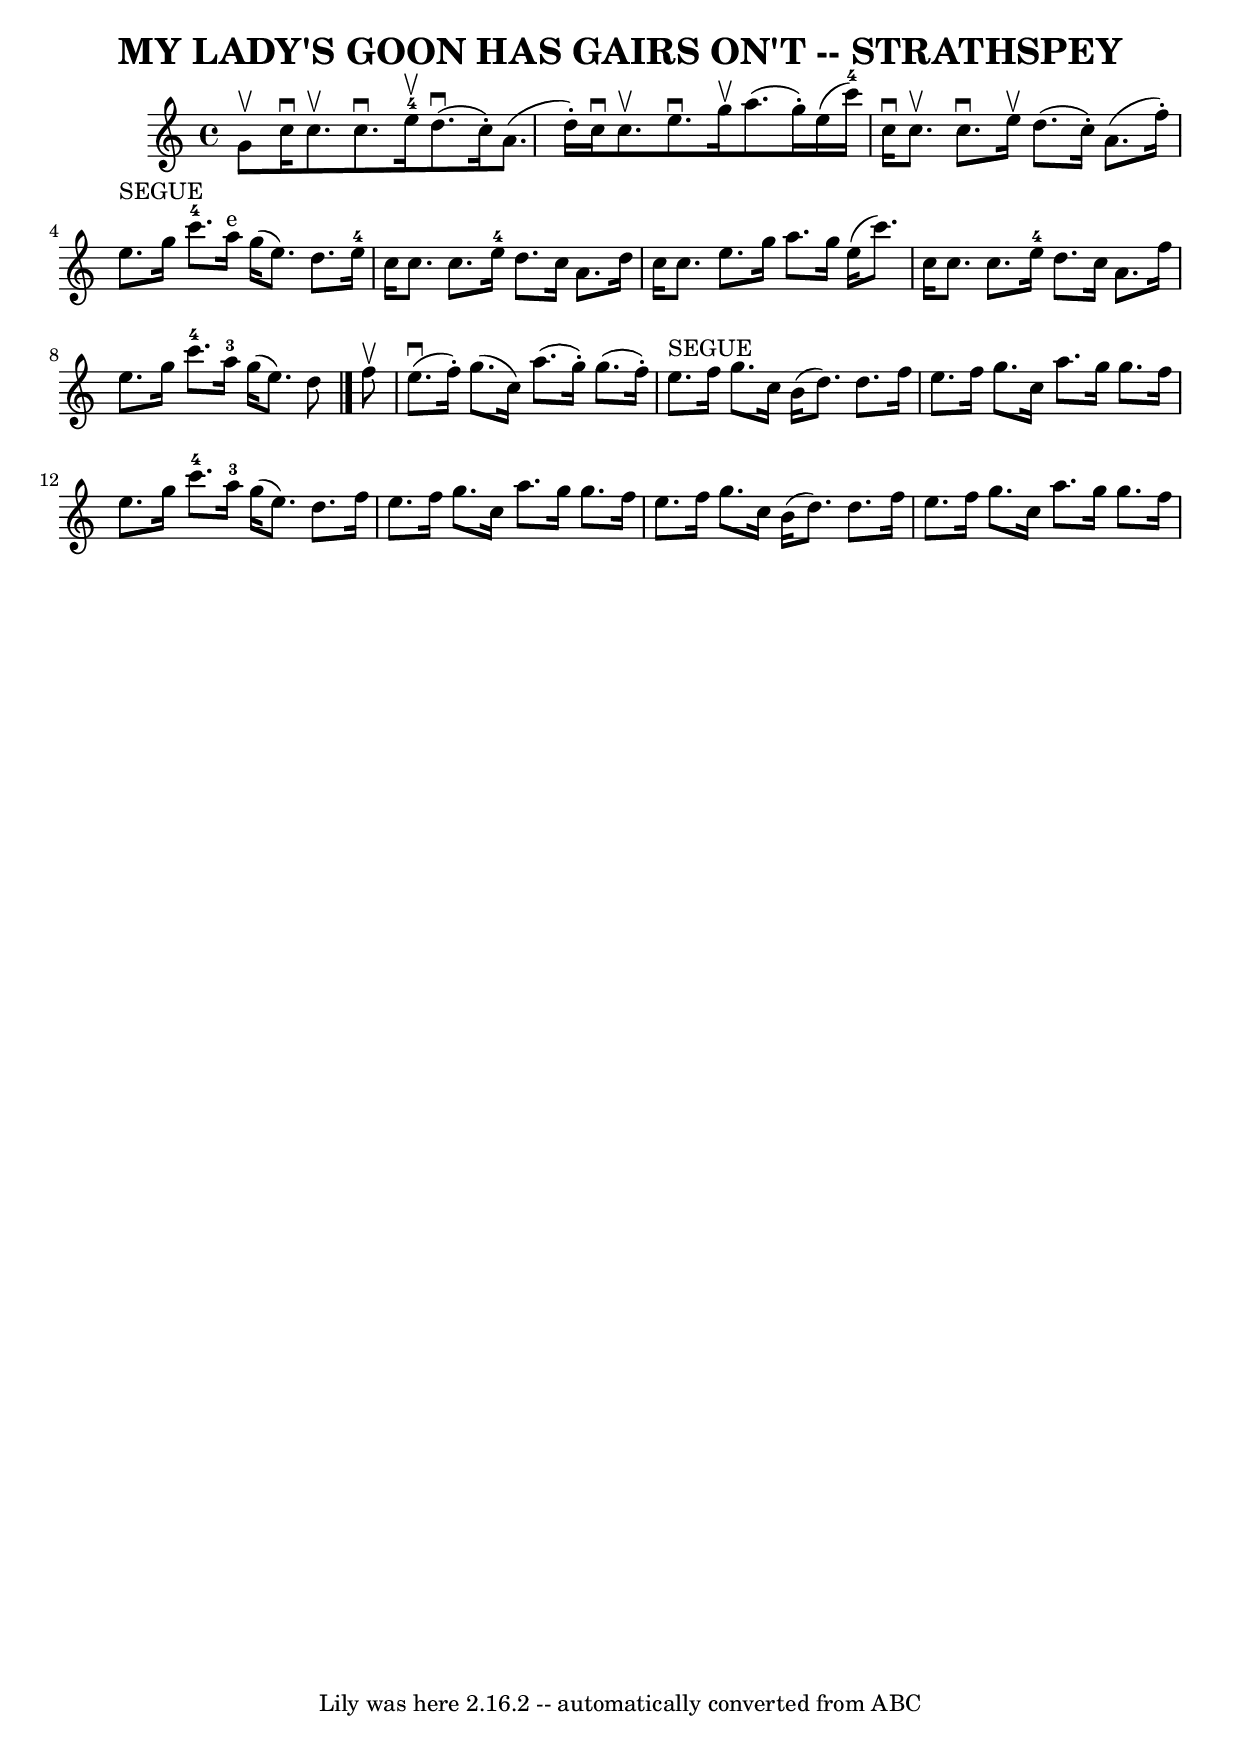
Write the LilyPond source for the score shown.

\version "2.7.40"
\include "Mammoth.ily"
\header {
	book = "Ryan's Mammoth Collection of Fiddle Tunes"
	crossRefNumber = "1"
	footnotes = ""
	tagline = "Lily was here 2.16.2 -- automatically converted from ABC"
	title = "MY LADY'S GOON HAS GAIRS ON'T -- STRATHSPEY"
}
voicedefault =  {
\set Score.defaultBarType = "empty"

 \override Staff.TimeSignature #'style = #'C
 \time 4/4 % %slurgraces 1
 \key c \major g'8^\upbow   |
 c''16^\downbow c''8.^\upbow   
c''8.^\downbow e''16-4^\upbow d''8. (^\downbow c''16 -.) a'8. 
(d''16 -.)   |
 c''16^\downbow c''8.^\upbow e''8.^\downbow  
 g''16^\upbow a''8. (g''16 -.) e''16 (c'''16-4)   |
    
 c''16^\downbow c''8.^\upbow c''8.^\downbow e''16^\upbow d''8. (
c''16 -.) a'8. (f''16 -.)   |
 e''8.^"SEGUE" g''16    
c'''8.-4 a''16^"e" g''16 (e''8.) d''8. e''16-4   |
 
 c''16 c''8. c''8. e''16-4 d''8. c''16 a'8. d''16    
|
 c''16 c''8. e''8. g''16 a''8. g''16 e''16 (
c'''8.)   |
 c''16 c''8. c''8. e''16-4 d''8.    
c''16 a'8. f''16    |
 e''8. g''16 c'''8.-4 a''16-3 
 g''16 (e''8.) d''8    \bar "|." f''8^\upbow   |
       
e''8. (^\downbow f''16 -.) g''8. (c''16) a''8. (g''16 -.)   
g''8. (f''16 -.)   |
 e''8.^"SEGUE" f''16 g''8. c''16   
 b'16 (d''8.) d''8. f''16    |
 e''8. f''16 g''8.    
c''16 a''8. g''16 g''8. f''16    |
 e''8. g''16    
c'''8.-4 a''16-3 g''16 (e''8.) d''8. f''16    |
     
e''8. f''16 g''8. c''16 a''8. g''16 g''8. f''16    
|
 e''8. f''16 g''8. c''16 b'16 (d''8.) d''8.    
f''16    |
 e''8. f''16 g''8. c''16 a''8. g''16    
g''8. f''16    
}

\score{
    <<

	\context Staff="default"
	{
	    \voicedefault 
	}

    >>
	\layout {
	}
	\midi {}
}
